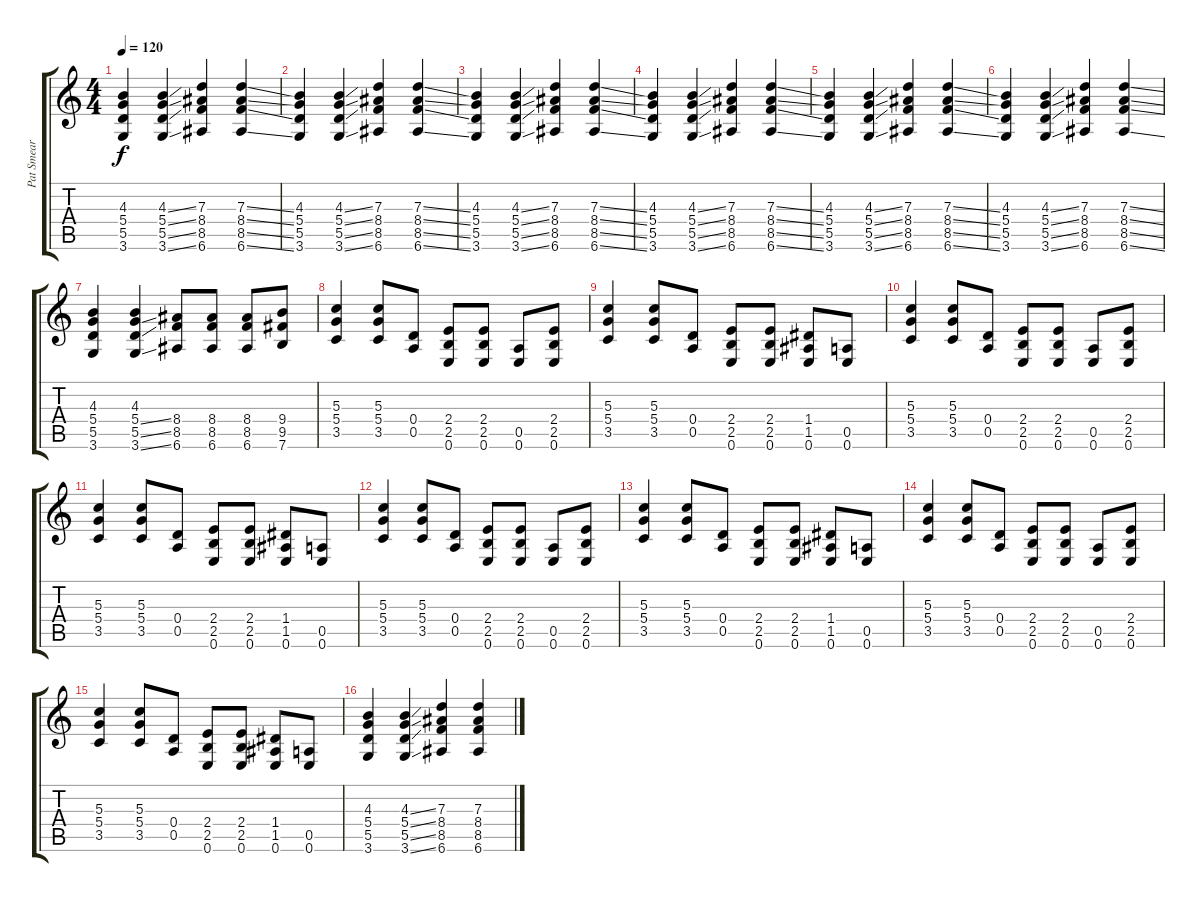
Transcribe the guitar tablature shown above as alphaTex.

\track ("Pat Smear (Guitare)" "Pat Smear ") {instrument distortionguitar}
\staff {score tabs}
\tuning (E4 B3 G3 D3 A2 E2) {hide}
\ts (4 4)
\tempo 120
\clef g2
\ks c
(4.3 5.4 5.5 3.6).4{dy f} (4.3{ss} 5.4{ss} 5.5{ss} 3.6{ss}).4 (7.3 8.4 8.5 6.6).4 (7.3{ss} 8.4{ss} 8.5{ss} 6.6{ss}).4 |
(4.3 5.4 5.5 3.6).4 (4.3{ss} 5.4{ss} 5.5{ss} 3.6{ss}).4 (7.3 8.4 8.5 6.6).4 (7.3{ss} 8.4{ss} 8.5{ss} 6.6{ss}).4 |
(4.3 5.4 5.5 3.6).4 (4.3{ss} 5.4{ss} 5.5{ss} 3.6{ss}).4 (7.3 8.4 8.5 6.6).4 (7.3{ss} 8.4{ss} 8.5{ss} 6.6{ss}).4 |
(4.3 5.4 5.5 3.6).4 (4.3{ss} 5.4{ss} 5.5{ss} 3.6{ss}).4 (7.3 8.4 8.5 6.6).4 (7.3{ss} 8.4{ss} 8.5{ss} 6.6{ss}).4 |
(4.3 5.4 5.5 3.6).4 (4.3{ss} 5.4{ss} 5.5{ss} 3.6{ss}).4 (7.3 8.4 8.5 6.6).4 (7.3{ss} 8.4{ss} 8.5{ss} 6.6{ss}).4 |
(4.3 5.4 5.5 3.6).4 (4.3{ss} 5.4{ss} 5.5{ss} 3.6{ss}).4 (7.3 8.4 8.5 6.6).4 (7.3{ss} 8.4{ss} 8.5{ss} 6.6{ss}).4 |
(4.3 5.4 5.5 3.6).4 (4.3 5.4{ss} 5.5{ss} 3.6{ss}).4 (8.4 8.5 6.6).8 (8.4 8.5 6.6).8 (8.4 8.5 6.6).8 (9.4 9.5 7.6).8 |
(5.3 5.4 3.5).4 (5.3 5.4 3.5).8 (0.4 0.5).8 (2.4 2.5 0.6).8 (2.4 2.5 0.6).8 (0.5 0.6).8 (2.4 2.5 0.6).8 |
(5.3 5.4 3.5).4 (5.3 5.4 3.5).8 (0.4 0.5).8 (2.4 2.5 0.6).8 (2.4 2.5 0.6).8 (1.4 1.5 0.6).8 (0.5 0.6).8 |
(5.3 5.4 3.5).4 (5.3 5.4 3.5).8 (0.4 0.5).8 (2.4 2.5 0.6).8 (2.4 2.5 0.6).8 (0.5 0.6).8 (2.4 2.5 0.6).8 |
(5.3 5.4 3.5).4 (5.3 5.4 3.5).8 (0.4 0.5).8 (2.4 2.5 0.6).8 (2.4 2.5 0.6).8 (1.4 1.5 0.6).8 (0.5 0.6).8 |
(5.3 5.4 3.5).4 (5.3 5.4 3.5).8 (0.4 0.5).8 (2.4 2.5 0.6).8 (2.4 2.5 0.6).8 (0.5 0.6).8 (2.4 2.5 0.6).8 |
(5.3 5.4 3.5).4 (5.3 5.4 3.5).8 (0.4 0.5).8 (2.4 2.5 0.6).8 (2.4 2.5 0.6).8 (1.4 1.5 0.6).8 (0.5 0.6).8 |
(5.3 5.4 3.5).4 (5.3 5.4 3.5).8 (0.4 0.5).8 (2.4 2.5 0.6).8 (2.4 2.5 0.6).8 (0.5 0.6).8 (2.4 2.5 0.6).8 |
(5.3 5.4 3.5).4 (5.3 5.4 3.5).8 (0.4 0.5).8 (2.4 2.5 0.6).8 (2.4 2.5 0.6).8 (1.4 1.5 0.6).8 (0.5 0.6).8 |
(4.3 5.4 5.5 3.6).4 (4.3{ss} 5.4{ss} 5.5{ss} 3.6{ss}).4 (7.3 8.4 8.5 6.6).4 (7.3{ss} 8.4{ss} 8.5{ss} 6.6{ss}).4
